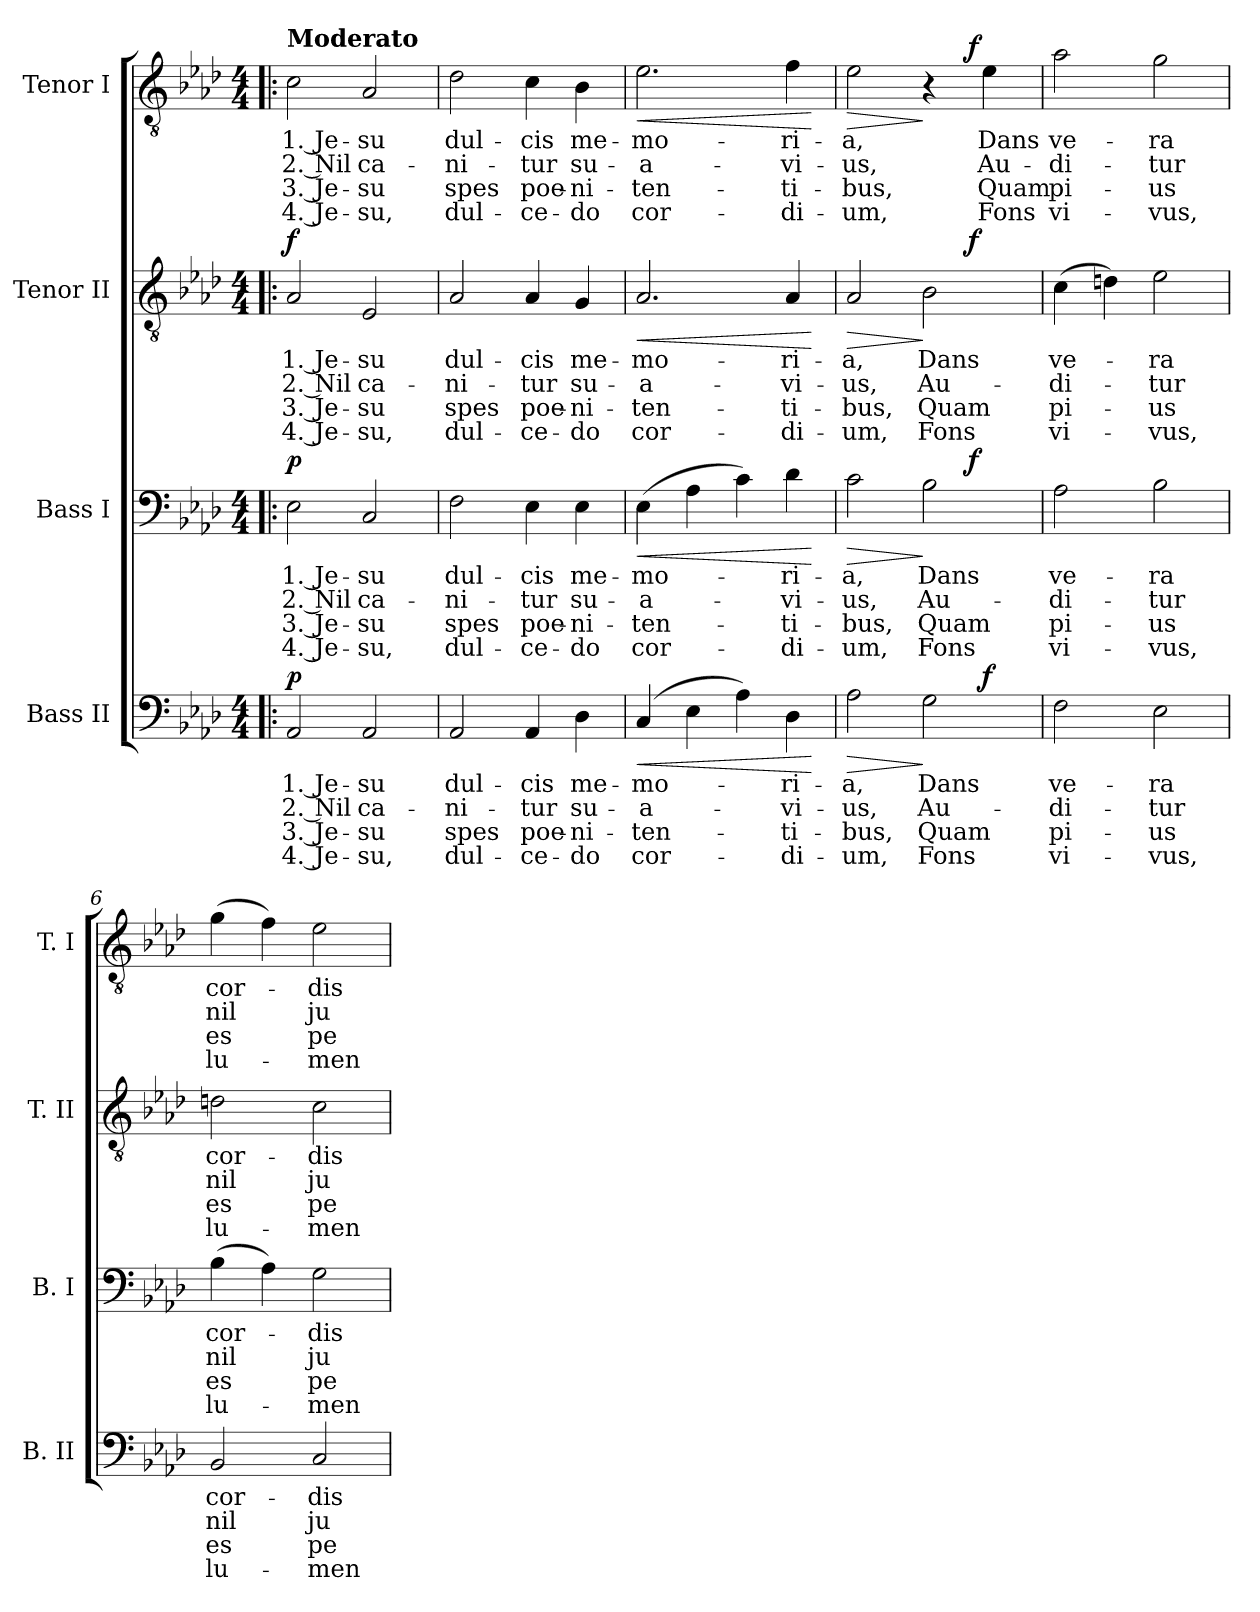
**kern	**text	**text	**text	**text	**dynam	**kern	**text	**text	**text	**text	**dynam	**kern	**text	**text	**text	**text	**dynam	**kern	**text	**text	**text	**text	**dynam
*part4	*part4	*part4	*part4	*part4	*part4	*part3	*part3	*part3	*part3	*part3	*part3	*part2	*part2	*part2	*part2	*part2	*part2	*part1	*part1	*part1	*part1	*part1	*part1
*staff4	*staff4	*staff4	*staff4	*staff4	*staff4	*staff3	*staff3	*staff3	*staff3	*staff3	*staff3	*staff2	*staff2	*staff2	*staff2	*staff2	*staff2	*staff1	*staff1	*staff1	*staff1	*staff1	*staff1
*I"Bass II	*	*	*	*	*	*I"Bass I	*	*	*	*	*	*I"Tenor II	*	*	*	*	*	*I"Tenor I	*	*	*	*	*
*I'B. II	*	*	*	*	*	*I'B. I	*	*	*	*	*	*I'T. II	*	*	*	*	*	*I'T. I	*	*	*	*	*
*clefF4	*	*	*	*	*	*clefF4	*	*	*	*	*	*clefGv2	*	*	*	*	*	*clefGv2	*	*	*	*	*
*k[b-e-a-d-]	*	*	*	*	*	*k[b-e-a-d-]	*	*	*	*	*	*k[b-e-a-d-]	*	*	*	*	*	*k[b-e-a-d-]	*	*	*	*	*
*A-:	*	*	*	*	*	*A-:	*	*	*	*	*	*A-:	*	*	*	*	*	*A-:	*	*	*	*	*
*M4/4	*	*	*	*	*	*M4/4	*	*	*	*	*	*M4/4	*	*	*	*	*	*M4/4	*	*	*	*	*
=1!|:	=1!|:	=1!|:	=1!|:	=1!|:	=1!|:	=1!|:	=1!|:	=1!|:	=1!|:	=1!|:	=1!|:	=1!|:	=1!|:	=1!|:	=1!|:	=1!|:	=1!|:	=1!|:	=1!|:	=1!|:	=1!|:	=1!|:	=1!|:
!	!	!	!	!	!	!	!	!	!	!	!	!	!	!	!	!	!	!LO:TX:a:B:t=Moderato	!	!	!	!	!
!	!LO:LY:b:rj	!LO:LY:b:rj	!LO:LY:b:rj	!LO:LY:b:rj	!LO:DY:a	!	!LO:LY:b:rj	!LO:LY:b:rj	!LO:LY:b:rj	!LO:LY:b:rj	!LO:DY:a	!	!LO:LY:b:rj	!LO:LY:b:rj	!LO:LY:b:rj	!LO:LY:b:rj	!LO:DY:a	!	!LO:LY:b:rj	!LO:LY:b:rj	!LO:LY:b:rj	!LO:LY:b:rj	!
2AA-/	1. Je-	2. Nil	3. Je-	4. Je-	p	2E-\	1. Je-	2. Nil	3. Je-	4. Je-	p	2A-/	1. Je-	2. Nil	3. Je-	4. Je-	f	2c\	1. Je-	2. Nil	3. Je-	4. Je-	.
!	!LO:LY:b	!LO:LY:b	!LO:LY:b	!LO:LY:b	!	!	!LO:LY:b	!LO:LY:b	!LO:LY:b	!LO:LY:b	!	!	!LO:LY:b	!LO:LY:b	!LO:LY:b	!LO:LY:b	!	!	!LO:LY:b	!LO:LY:b	!LO:LY:b	!LO:LY:b	!
2AA-/	-su	ca-	-su	-su,	.	2C/	-su	ca-	-su	-su,	.	2E-/	-su	ca-	-su	-su,	.	2A-/	-su	ca-	-su	-su,	.
=2	=2	=2	=2	=2	=2	=2	=2	=2	=2	=2	=2	=2	=2	=2	=2	=2	=2	=2	=2	=2	=2	=2	=2
!	!LO:LY:b	!LO:LY:b	!LO:LY:b	!LO:LY:b	!	!	!LO:LY:b	!LO:LY:b	!LO:LY:b	!LO:LY:b	!	!	!LO:LY:b	!LO:LY:b	!LO:LY:b	!LO:LY:b	!	!	!LO:LY:b	!LO:LY:b	!LO:LY:b	!LO:LY:b	!
2AA-/	dul-	-ni-	spes	dul-	.	2F\	dul-	-ni-	spes	dul-	.	2A-/	dul-	-ni-	spes	dul-	.	2d-\	dul-	-ni-	spes	dul-	.
!	!LO:LY:b	!LO:LY:b	!LO:LY:b	!LO:LY:b	!	!	!LO:LY:b	!LO:LY:b	!LO:LY:b	!LO:LY:b	!	!	!LO:LY:b	!LO:LY:b	!LO:LY:b	!LO:LY:b	!	!	!LO:LY:b	!LO:LY:b	!LO:LY:b	!LO:LY:b	!
4AA-/	-cis	-tur	poe-	-ce-	.	4E-\	-cis	-tur	poe-	-ce-	.	4A-/	-cis	-tur	poe-	-ce-	.	4c\	-cis	-tur	poe-	-ce-	.
!	!LO:LY:b	!LO:LY:b	!LO:LY:b	!LO:LY:b	!	!	!LO:LY:b	!LO:LY:b	!LO:LY:b	!LO:LY:b	!	!	!LO:LY:b	!LO:LY:b	!LO:LY:b	!LO:LY:b	!	!	!LO:LY:b	!LO:LY:b	!LO:LY:b	!LO:LY:b	!
4D-\	me-	su-	-ni-	-do	.	4E-\	me-	su-	-ni-	-do	.	4G/	me-	su-	-ni-	-do	.	4B-\	me-	su-	-ni-	-do	.
=3	=3	=3	=3	=3	=3	=3	=3	=3	=3	=3	=3	=3	=3	=3	=3	=3	=3	=3	=3	=3	=3	=3	=3
!	!LO:LY:b	!LO:LY:b	!LO:LY:b	!LO:LY:b	!LO:HP:b	!	!LO:LY:b	!LO:LY:b	!LO:LY:b	!LO:LY:b	!LO:HP:b	!	!LO:LY:b	!LO:LY:b	!LO:LY:b	!LO:LY:b	!LO:HP:b	!	!LO:LY:b	!LO:LY:b	!LO:LY:b	!LO:LY:b	!LO:HP:b
(4C/	-mo-	-a-	-ten-	cor-	<	(>4E-\	-mo-	-a-	-ten-	cor-	<	2.A-/	-mo-	-a-	-ten-	cor-	<	2.e-\	-mo-	-a-	-ten-	cor-	<
4E-\	.	.	.	.	.	4A-\	.	.	.	.	.	.	.	.	.	.	.	.	.	.	.	.	.
4A-\)	.	.	.	.	.	4c\)	.	.	.	.	.	.	.	.	.	.	.	.	.	.	.	.	.
!	!LO:LY:b	!LO:LY:b	!LO:LY:b	!LO:LY:b	!	!	!LO:LY:b	!LO:LY:b	!LO:LY:b	!LO:LY:b	!	!	!LO:LY:b	!LO:LY:b	!LO:LY:b	!LO:LY:b	!	!	!LO:LY:b	!LO:LY:b	!LO:LY:b	!LO:LY:b	!
4D-\	-ri-	-vi-	-ti-	-di-	.	4d-\	-ri-	-vi-	-ti-	-di-	.	4A-/	-ri-	-vi-	-ti-	-di-	.	4f\	-ri-	-vi-	-ti-	-di-	.
.	.	.	.	.	[	.	.	.	.	.	[	.	.	.	.	.	[	.	.	.	.	.	[
=4	=4	=4	=4	=4	=4	=4	=4	=4	=4	=4	=4	=4	=4	=4	=4	=4	=4	=4	=4	=4	=4	=4	=4
!	!LO:LY:b	!LO:LY:b	!LO:LY:b	!LO:LY:b	!LO:HP:b	!	!LO:LY:b	!LO:LY:b	!LO:LY:b	!LO:LY:b	!LO:HP:b	!	!LO:LY:b	!LO:LY:b	!LO:LY:b	!LO:LY:b	!LO:HP:b	!	!LO:LY:b	!LO:LY:b	!LO:LY:b	!LO:LY:b	!LO:HP:b
*^	*	*	*	*	*	*^	*	*	*	*	*	*^	*	*	*	*	*	*^	*	*	*	*	*
2A-\	2.ryy	-a,	-us,	-bus,	-um,	>	2c\	2ryy	-a,	-us,	-bus,	-um,	>	2A-/	2ryy	-a,	-us,	-bus,	-um,	>	2e-\	2ryy	-a,	-us,	-bus,	-um,	>
!	!	!LO:LY:b	!LO:LY:b	!LO:LY:b	!LO:LY:b	!	!	!	!LO:LY:b	!LO:LY:b	!LO:LY:b	!LO:LY:b	!	!	!	!LO:LY:b	!LO:LY:b	!LO:LY:b	!LO:LY:b	!	!	!	!	!	!	!	!
2G\	.	Dans	Au-	Quam	Fons	]	2B-\	8..ryy	Dans	Au-	Quam	Fons	]	2B-\	8..ryy	Dans	Au-	Quam	Fons	]	4r	8..ryy	.	.	.	.	]
!	!	!	!	!	!	!	!	!	!	!	!	!	!LO:DY:a	!	!	!	!	!	!	!LO:DY:a	!	!	!	!	!	!	!LO:DY:a
.	.	.	.	.	.	.	.	4ryy	.	.	.	.	f	.	4ryy	.	.	.	.	f	.	4ryy	.	.	.	.	f
!	!	!	!	!	!	!LO:DY:a	!	!	!	!	!	!	!	!	!	!	!	!	!	!	!	!	!LO:LY:b	!LO:LY:b	!LO:LY:b	!LO:LY:b	!
.	4ryy	.	.	.	.	f	.	.	.	.	.	.	.	.	.	.	.	.	.	.	4e-\	.	Dans	Au-	Quam	Fons	.
.	.	.	.	.	.	.	.	32ryy	.	.	.	.	.	.	32ryy	.	.	.	.	.	.	32ryy	.	.	.	.	.
=5	=5	=5	=5	=5	=5	=5	=5	=5	=5	=5	=5	=5	=5	=5	=5	=5	=5	=5	=5	=5	=5	=5	=5	=5	=5	=5	=5
!	!	!LO:LY:b	!LO:LY:b	!LO:LY:b	!LO:LY:b	!	!	!	!LO:LY:b	!LO:LY:b	!LO:LY:b	!LO:LY:b	!	!	!	!LO:LY:b	!LO:LY:b	!LO:LY:b	!LO:LY:b	!	!	!	!LO:LY:b	!LO:LY:b	!LO:LY:b	!LO:LY:b	!
*v	*v	*	*	*	*	*	*	*	*	*	*	*	*	*v	*v	*	*	*	*	*	*v	*v	*	*	*	*	*
*	*	*	*	*	*	*v	*v	*	*	*	*	*	*	*	*	*	*	*	*	*	*	*	*	*
2F\	ve-	-di-	pi-	vi-	.	2A-\	ve-	-di-	pi-	vi-	.	(>4c\	ve-	-di-	pi-	vi-	.	2a-\	ve-	-di-	pi-	vi-	.
.	.	.	.	.	.	.	.	.	.	.	.	4dn\)	.	.	.	.	.	.	.	.	.	.	.
!	!LO:LY:b	!LO:LY:b	!LO:LY:b	!LO:LY:b	!	!	!LO:LY:b	!LO:LY:b	!LO:LY:b	!LO:LY:b	!	!	!LO:LY:b	!LO:LY:b	!LO:LY:b	!LO:LY:b	!	!	!LO:LY:b	!LO:LY:b	!LO:LY:b	!LO:LY:b	!
2E-\	-ra	-tur	-us	-vus,	.	2B-\	-ra	-tur	-us	-vus,	.	2e-\	-ra	-tur	-us	-vus,	.	2g\	-ra	-tur	-us	-vus,	.
=6	=6	=6	=6	=6	=6	=6	=6	=6	=6	=6	=6	=6	=6	=6	=6	=6	=6	=6	=6	=6	=6	=6	=6
!	!LO:LY:b	!LO:LY:b	!LO:LY:b	!LO:LY:b	!	!	!LO:LY:b	!LO:LY:b	!LO:LY:b	!LO:LY:b	!	!	!LO:LY:b	!LO:LY:b	!LO:LY:b	!LO:LY:b	!	!	!LO:LY:b	!LO:LY:b	!LO:LY:b	!LO:LY:b	!
2BB-/	cor-	nil	es	lu-	.	(>4B-\	cor-	nil	es	lu-	.	2dn\	cor-	nil	es	lu-	.	(>4g\	cor-	nil	es	lu-	.
.	.	.	.	.	.	4A-\)	.	.	.	.	.	.	.	.	.	.	.	4f\)	.	.	.	.	.
!	!LO:LY:b	!LO:LY:b	!LO:LY:b	!LO:LY:b	!	!	!LO:LY:b	!LO:LY:b	!LO:LY:b	!LO:LY:b	!	!	!LO:LY:b	!LO:LY:b	!LO:LY:b	!LO:LY:b	!	!	!LO:LY:b	!LO:LY:b	!LO:LY:b	!LO:LY:b	!
2C/	-dis	ju-	pe-	-men	.	2G\	-dis	ju-	pe-	-men	.	2c\	-dis	ju-	pe-	-men	.	2e-\	-dis	ju-	pe-	-men	.
=	=	=	=	=	=	=	=	=	=	=	=	=	=	=	=	=	=	=	=	=	=	=	=
*-	*-	*-	*-	*-	*-	*-	*-	*-	*-	*-	*-	*-	*-	*-	*-	*-	*-	*-	*-	*-	*-	*-	*-
